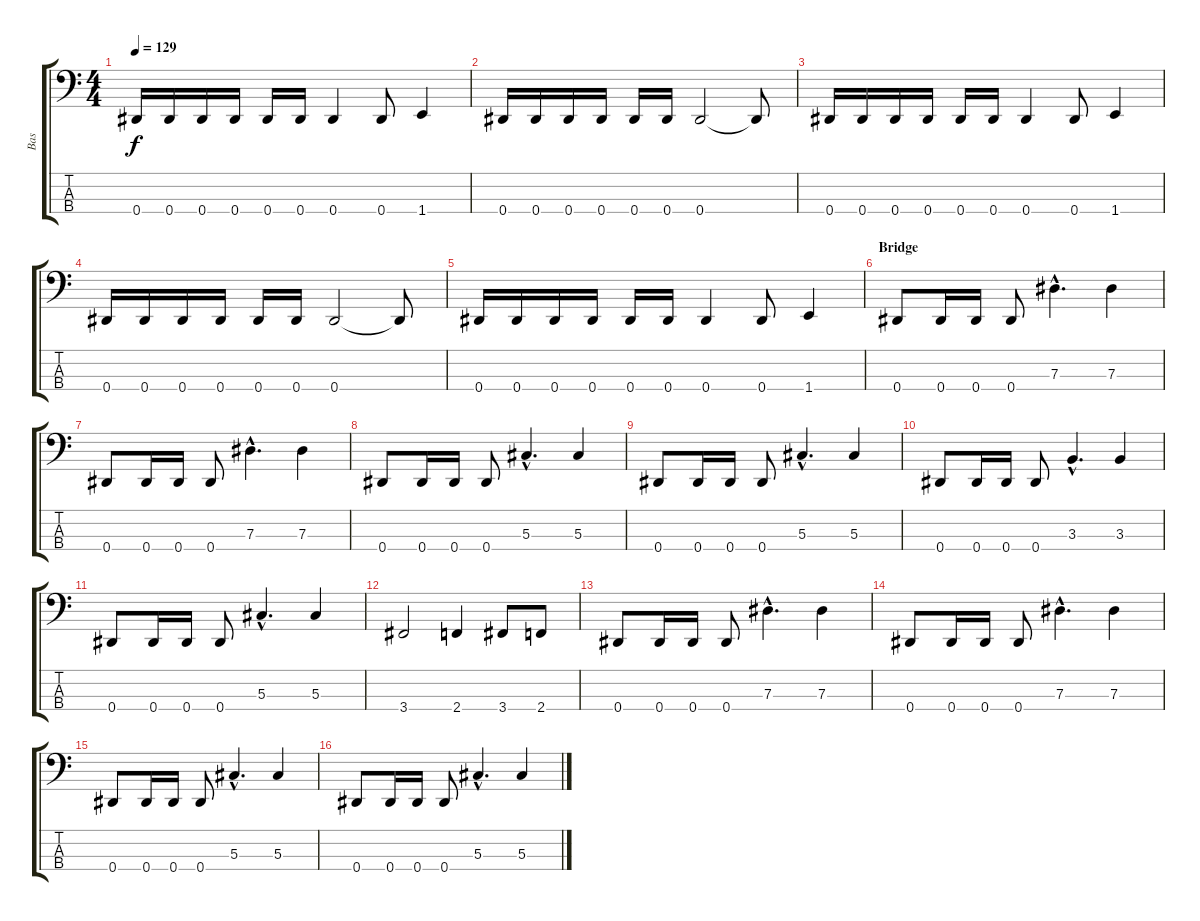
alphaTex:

\track ("Bas" "Bas") {instrument electricbasspick}
\staff {score tabs}
\tuning (Gb2 Db2 Ab1 Eb1) {hide}
\ts (4 4)
\tempo 129
\clef f4
\ks c
0.4.16{dy f} 0.4.16 0.4.16 0.4.16 0.4.16 0.4.16 0.4.4 0.4.8 1.4.4 |
0.4.16 0.4.16 0.4.16 0.4.16 0.4.16 0.4.16 0.4.2 0.4{t}.8 |
0.4.16 0.4.16 0.4.16 0.4.16 0.4.16 0.4.16 0.4.4 0.4.8 1.4.4 |
0.4.16 0.4.16 0.4.16 0.4.16 0.4.16 0.4.16 0.4.2 0.4{t}.8 |
0.4.16 0.4.16 0.4.16 0.4.16 0.4.16 0.4.16 0.4.4 0.4.8 1.4.4 |
\section ("" "Bridge")
0.4.8 0.4.16 0.4.16 0.4.8 7.3{hac}.4{d} 7.3.4 |
0.4.8 0.4.16 0.4.16 0.4.8 7.3{hac}.4{d} 7.3.4 |
0.4.8 0.4.16 0.4.16 0.4.8 5.3{hac}.4{d} 5.3.4 |
0.4.8 0.4.16 0.4.16 0.4.8 5.3{hac}.4{d} 5.3.4 |
0.4.8 0.4.16 0.4.16 0.4.8 3.3{hac}.4{d} 3.3.4 |
0.4.8 0.4.16 0.4.16 0.4.8 5.3{hac}.4{d} 5.3.4 |
3.4.2 2.4.4 3.4.8 2.4.8 |
0.4.8 0.4.16 0.4.16 0.4.8 7.3{hac}.4{d} 7.3.4 |
0.4.8 0.4.16 0.4.16 0.4.8 7.3{hac}.4{d} 7.3.4 |
0.4.8 0.4.16 0.4.16 0.4.8 5.3{hac}.4{d} 5.3.4 |
0.4.8 0.4.16 0.4.16 0.4.8 5.3{hac}.4{d} 5.3.4
